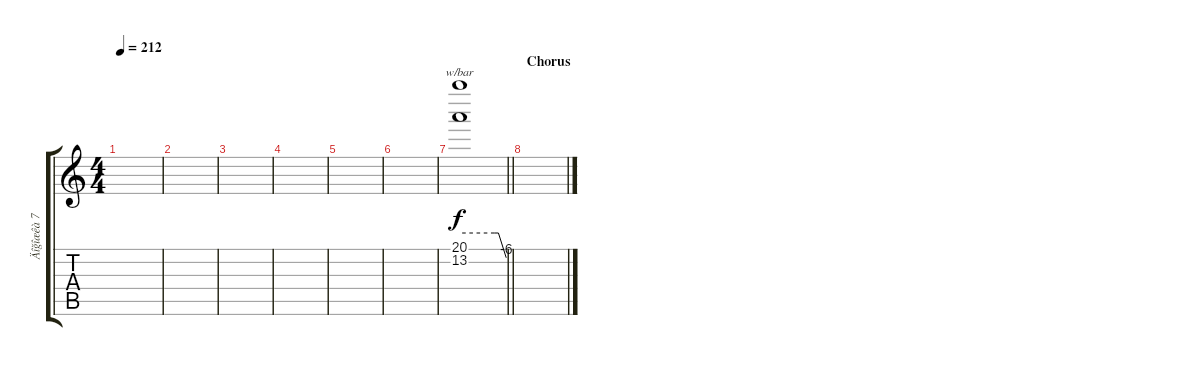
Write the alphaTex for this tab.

\track ("Äîğîæêà 7" "Äîğîæêà 7") {instrument distortionguitar}
\staff {score tabs}
\tuning (Db5 Ab4 E4 B3 Gb3 B2) {hide}
\ts (4 4)
\tempo 212
\clef g2
\ks c
|
|
|
|
|
|
\barLineRight lightlight
(20.1 13.2).1{tbe (custom default 0 0 45 0 50 0 60 -24)} |
\section ("" "Chorus")
